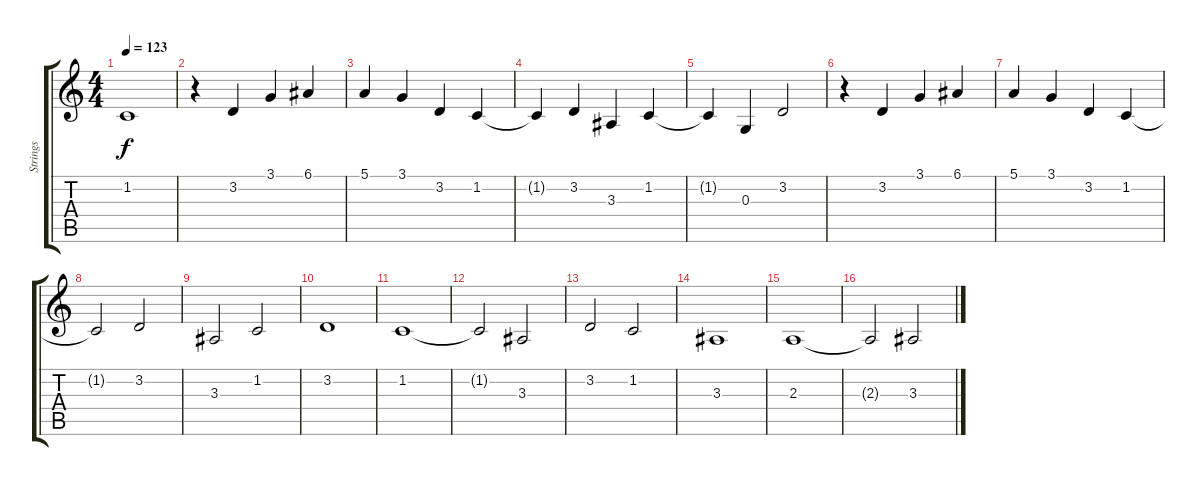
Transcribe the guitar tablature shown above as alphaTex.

\track ("Strings" "Strings") {instrument stringensemble1}
\staff {score tabs}
\tuning (E4 B3 G3 D3 A2 E2) {hide}
\ts (4 4)
\tempo 123
\clef g2
\ks c
1.2.1{dy f} |
r.4 3.2.4 3.1.4 6.1.4 |
5.1.4 3.1.4 3.2.4 1.2.4 |
1.2{t}.4 3.2.4 3.3.4 1.2.4 |
1.2{t}.4 0.3.4 3.2.2 |
r.4 3.2.4 3.1.4 6.1.4 |
5.1.4 3.1.4 3.2.4 1.2.4 |
1.2{t}.2 3.2.2 |
3.3.2 1.2.2 |
3.2.1 |
1.2.1 |
1.2{t}.2 3.3.2 |
3.2.2 1.2.2 |
3.3.1 |
2.3.1 |
2.3{t}.2 3.3.2
